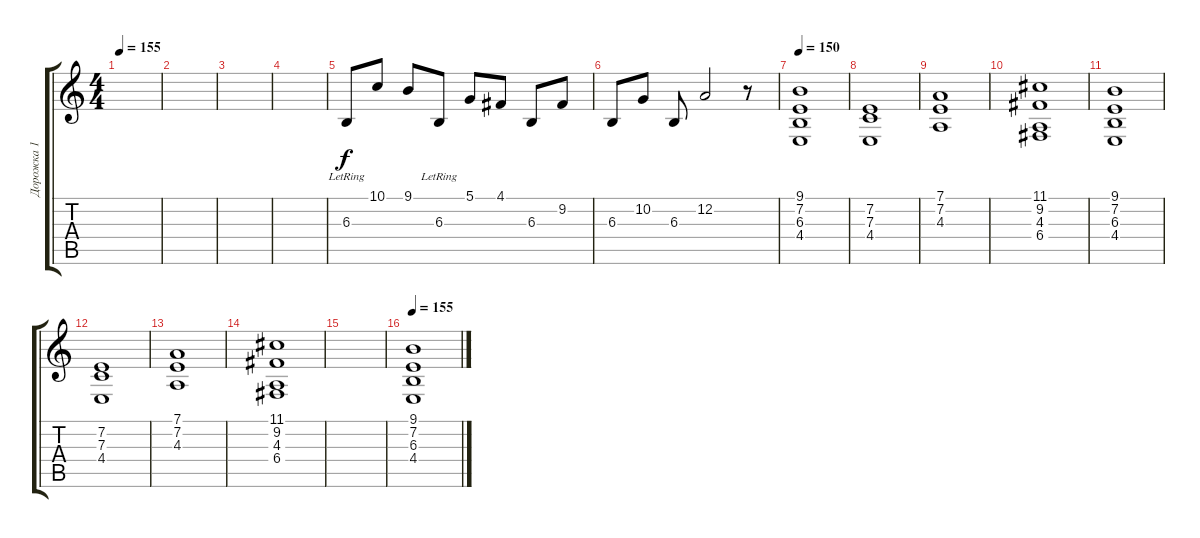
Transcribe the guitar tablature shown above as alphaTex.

\track ("Дорожка 1" "Дорожка 1") {instrument acousticgrandpiano}
\staff {score tabs}
\tuning (D4 A3 F3 C3 G2 D2) {hide}
\ts (4 4)
\tempo 155
\clef g2
\ks c
|
|
|
|
6.3{lr}.8 10.1.8 9.1.8 6.3{lr}.8 5.1.8 4.1.8 6.3.8 9.2.8 |
6.3.8 10.2.8 6.3.8 12.2.2 r.8 |
\tempo 150
(9.1 7.2 6.3 4.4).1 |
(7.2 7.3 4.4).1 |
(7.1 7.2 4.3).1 |
(11.1 9.2 4.3 6.4).1 |
(9.1 7.2 6.3 4.4).1 |
(7.2 7.3 4.4).1 |
(7.1 7.2 4.3).1 |
(11.1 9.2 4.3 6.4).1 |
|
\tempo 155
(9.1 7.2 6.3 4.4).1
